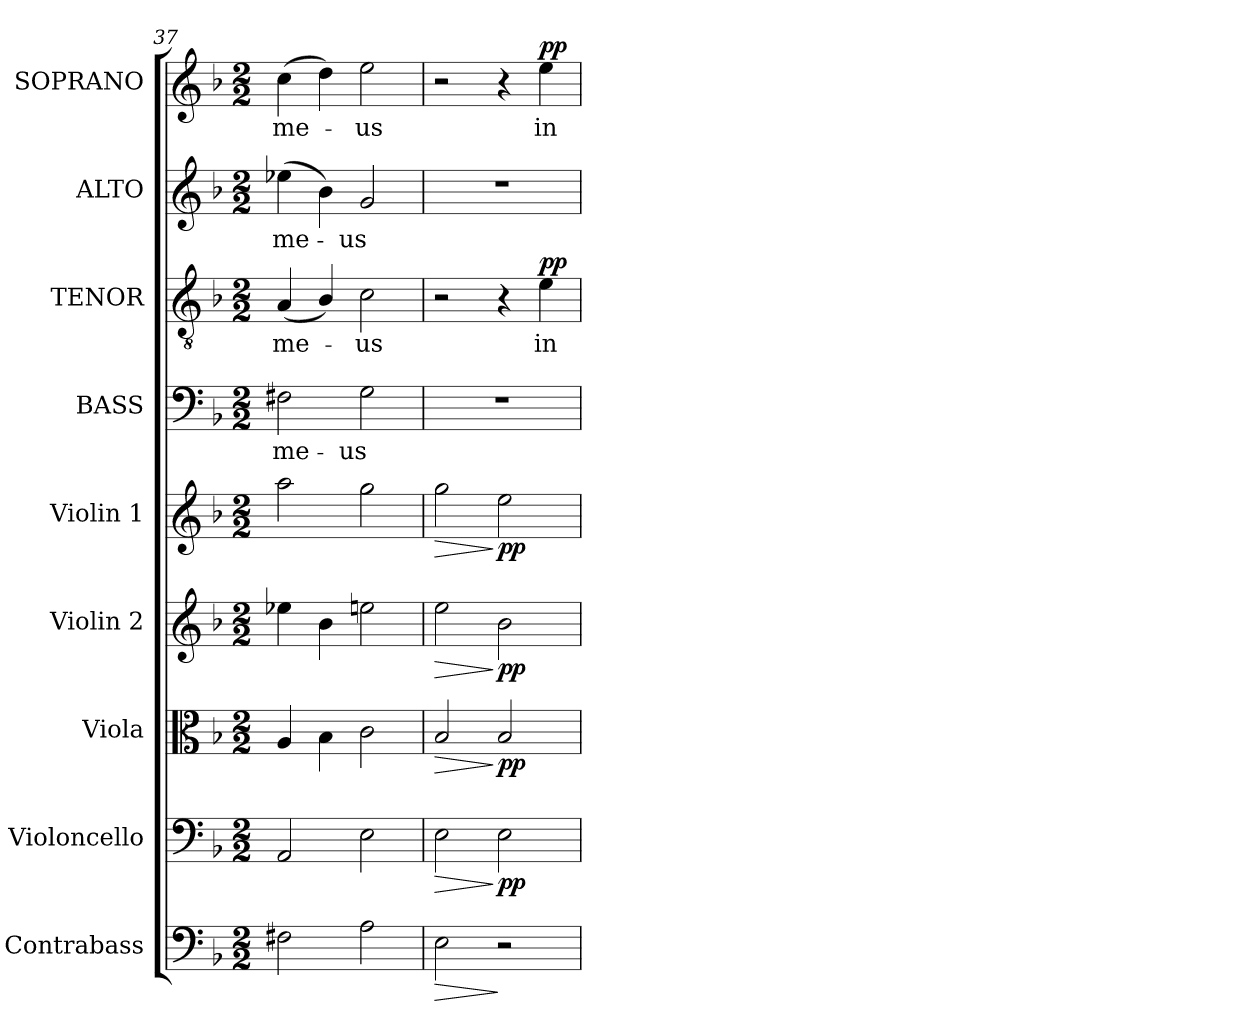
**kern	**dynam	**kern	**dynam	**kern	**dynam	**kern	**dynam	**kern	**dynam	**kern	**text	**kern	**text	**dynam	**kern	**text	**kern	**text	**dynam
*part9	*part9	*part8	*part8	*part7	*part7	*part6	*part6	*part5	*part5	*part4	*part4	*part3	*part3	*part3	*part2	*part2	*part1	*part1	*part1
*staff9	*staff9	*staff8	*staff8	*staff7	*staff7	*staff6	*staff6	*staff5	*staff5	*staff4	*staff4	*staff3	*staff3	*staff3	*staff2	*staff2	*staff1	*staff1	*staff1
*I"Contrabass	*	*I"Violoncello	*	*I"Viola	*	*I"Violin 2	*	*I"Violin 1	*	*I"BASS	*	*I"TENOR	*	*	*I"ALTO	*	*I"SOPRANO	*	*
*I'Cb.	*	*I'Vc.	*	*I'Vla.	*	*I'Vln. 2	*	*I'Vln. 1	*	*I'B.	*	*I'T.	*	*	*I'A.	*	*I'S.	*	*
*clefF4	*	*clefF4	*	*clefC3	*	*clefG2	*	*clefG2	*	*clefF4	*	*clefGv2	*	*	*clefG2	*	*clefG2	*	*
*ITrd7c12	*	*	*	*	*	*	*	*	*	*	*	*ITrd7c12	*	*	*	*	*	*	*
*k[b-]	*	*k[b-]	*	*k[b-]	*	*k[b-]	*	*k[b-]	*	*k[b-]	*	*k[b-]	*	*	*k[b-]	*	*k[b-]	*	*
*F:	*	*F:	*	*F:	*	*F:	*	*F:	*	*F:	*	*F:	*	*	*F:	*	*F:	*	*
*M2/2	*	*M2/2	*	*M2/2	*	*M2/2	*	*M2/2	*	*M2/2	*	*M2/2	*	*	*M2/2	*	*M2/2	*	*
=37	=37	=37	=37	=37	=37	=37	=37	=37	=37	=37	=37	=37	=37	=37	=37	=37	=37	=37	=37
!	!	!	!	!	!	!	!	!	!	!	!LO:LY:b:color=#000000	!	!	!	!	!	!	!	!
!	!	!	!	!	!	!	!	!	!	!	!	!	!LO:LY:b:color=#000000	!	!	!	!	!	!
!	!	!	!	!	!	!	!	!	!	!	!	!	!	!	!	!LO:LY:b:color=#000000	!	!	!
!	!	!	!	!	!	!	!	!	!	!	!	!	!	!	!	!	!	!LO:LY:b:color=#000000	!
2FF#Xi\	.	2AAi/	.	4Ai/	.	4ee-Xi\	.	2aai\	.	2F#Xi\	me-	(4AAi/	me-	.	(4ee-Xi\	me-	(4cci\	me-	.
.	.	.	.	4B-i\	.	4b-i\	.	.	.	.	.	4BB-i/)	.	.	4b-i\)	.	4ddi\)	.	.
!	!	!	!	!	!	!	!	!	!	!	!LO:LY:b:color=#000000	!	!	!	!	!	!	!	!
!	!	!	!	!	!	!	!	!	!	!	!	!	!LO:LY:b:color=#000000	!	!	!	!	!	!
!	!	!	!	!	!	!	!	!	!	!	!	!	!	!	!	!LO:LY:b:color=#000000	!	!	!
!	!	!	!	!	!	!	!	!	!	!	!	!	!	!	!	!	!	!LO:LY:b:color=#000000	!
2AAi\	.	2Ei\	.	2ci\	.	2eeni\	.	2ggi\	.	2Gi\	-us	2Ci\	-us	.	2gi/	-us	2eei\	-us	.
=38	=38	=38	=38	=38	=38	=38	=38	=38	=38	=38	=38	=38	=38	=38	=38	=38	=38	=38	=38
!	!LO:HP:b	!	!LO:HP:b	!	!LO:HP:b	!	!LO:HP:b	!	!LO:HP:b	!	!	!	!	!	!	!	!	!	!
2EEi\	>	2Ei\	>	2B-i/	>	2eei\	>	2ggi\	>	1r	.	2r	.	.	1r	.	2r	.	.
2r	]	2Ei\	] pp	2B-i/	] pp	2b-i\	] pp	2eei\	] pp	.	.	4r	.	.	.	.	4r	.	.
!	!	!	!	!	!	!	!	!	!	!	!	!	!LO:LY:b:color=#000000	!	!	!	!	!	!
!	!	!	!	!	!	!	!	!	!	!	!	!	!	!	!	!	!	!LO:LY:b:color=#000000	!
.	.	.	.	.	.	.	.	.	.	.	.	4Ei\	in	pp	.	.	4eei\	in	pp
=	=	=	=	=	=	=	=	=	=	=	=	=	=	=	=	=	=	=	=
*-	*-	*-	*-	*-	*-	*-	*-	*-	*-	*-	*-	*-	*-	*-	*-	*-	*-	*-	*-
